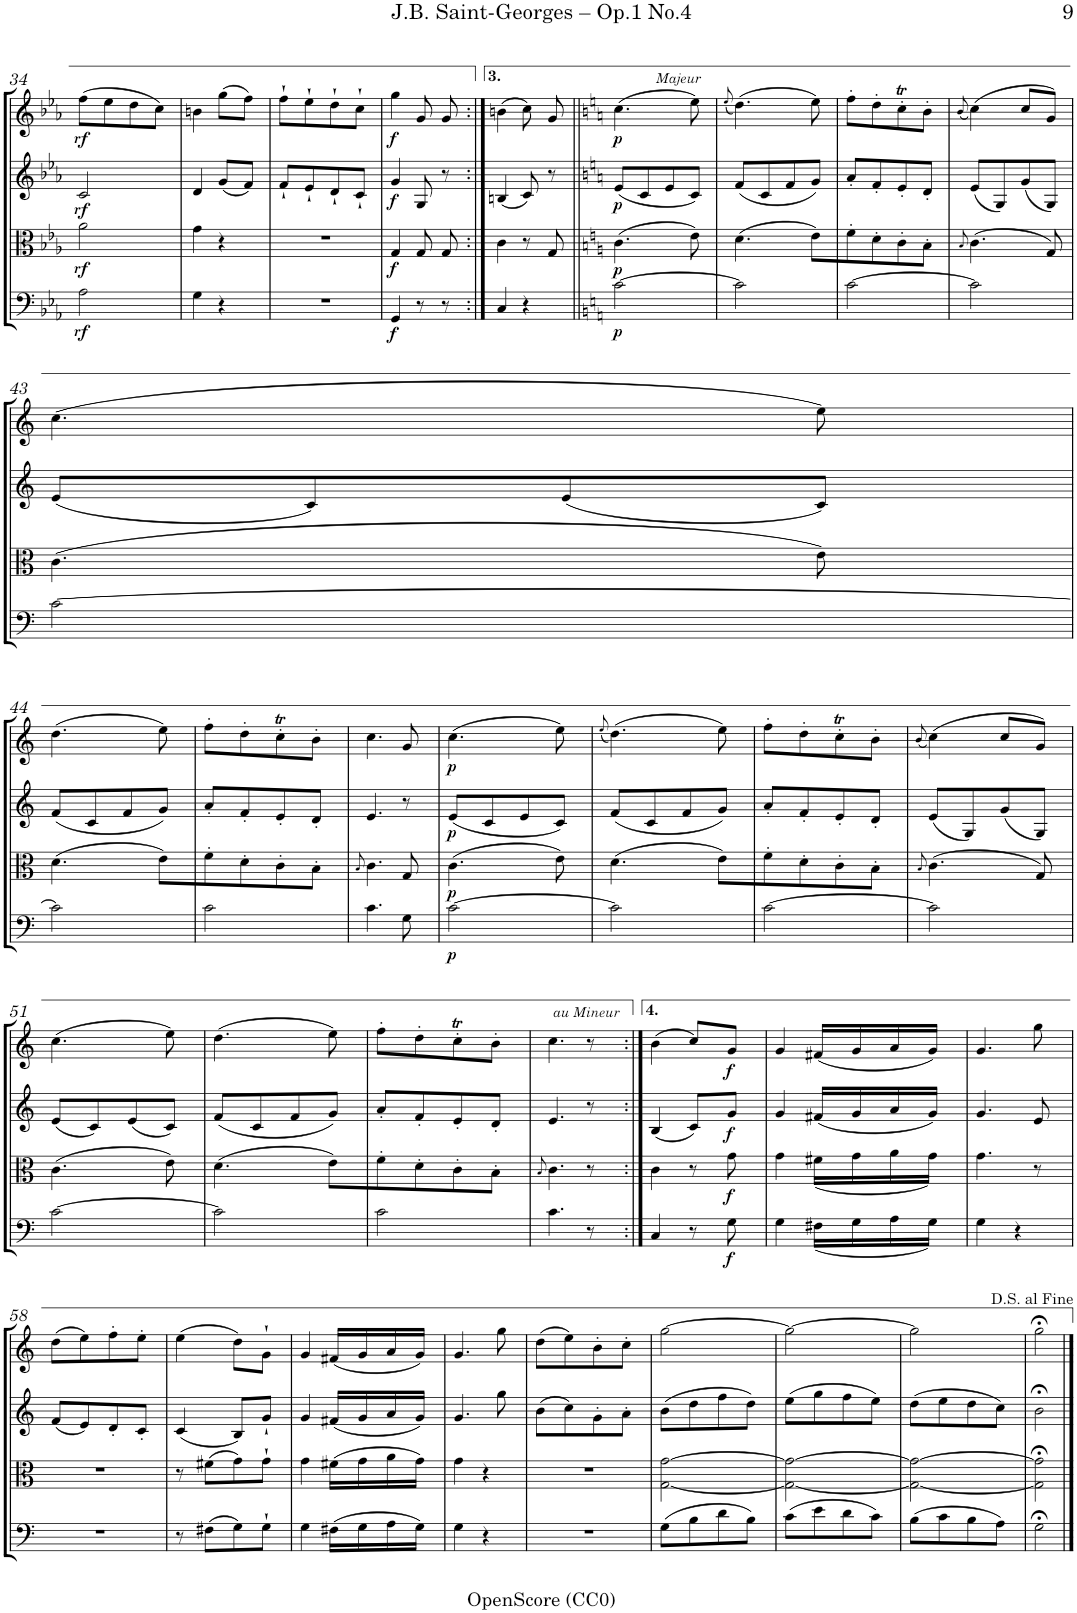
**kern	**dynam	**kern	**dynam	**kern	**dynam	**kern	**dynam
*part4	*part4	*part3	*part3	*part2	*part2	*part1	*part1
*staff4	*staff4	*staff3	*staff3	*staff2	*staff2	*staff1	*staff1
*I"Violoncello	*	*I"Viola	*	*I"Violin 2	*	*I"Violin 1	*
*I'Vc	*	*I'Vla	*	*I'Vln	*	*I'Vln	*
!!LO:PB:g=z
*clefF4	*	*clefC3	*	*clefG2	*	*clefG2	*
*k[b-e-a-]	*	*k[b-e-a-]	*	*k[b-e-a-]	*	*k[b-e-a-]	*
*M2/4	*	*M2/4	*	*M2/4	*	*M2/4	*
=34	=34	=34	=34	=34	=34	=34	=34
!	!LO:DY:b	!	!LO:DY:b	!	!LO:DY:b	!	!LO:DY:b
2A-\	rf	2a-\	rf	2c/	rf	(>8ff\L	rf
.	.	.	.	.	.	8ee-\	.
.	.	.	.	.	.	8dd\	.
.	.	.	.	.	.	8cc\J)	.
=35	=35	=35	=35	=35	=35	=35	=35
4G\	.	4g\	.	4d/	.	4bn\	.
4r	.	4r	.	(<8g/L	.	(>8gg\L	.
.	.	.	.	8f/J)	.	8ff\J)	.
=36	=36	=36	=36	=36	=36	=36	=36
2r	.	2r	.	8f`/L	.	8ff`\L	.
.	.	.	.	8e-`/	.	8ee-`\	.
.	.	.	.	8d`/	.	8dd`\	.
.	.	.	.	8c`/J	.	8cc`\J	.
=37	=37	=37	=37	=37	=37	=37	=37
!	!LO:DY:b	!	!LO:DY:b	!	!LO:DY:b	!	!LO:DY:b
4GG/	f	4G/	f	4g/	f	4gg\	f
8r	.	8G/	.	8G/	.	8g/	.
8r	.	8G/	.	8r	.	8g/	.
=38:|!	=38:|!	=38:|!	=38:|!	=38:|!	=38:|!	=38:|!	=38:|!
4C/	.	4c\	.	(4Bn/	.	(4bn\	.
4r	.	8r	.	8c/)	.	8cc\)	.
.	.	8G/	.	8r	.	8g/	.
=39||	=39||	=39||	=39||	=39||	=39||	=39||	=39||
*k[]	*	*k[]	*	*k[]	*	*k[]	*
!	!LO:DY:b	!	!LO:DY:b	!	!LO:DY:b	!	!LO:DY:b
[>2c\	p	(4.c\	p	(<8e/L	p	(4.cc\	p
.	.	.	.	8c/	.	.	.
.	.	.	.	8e/	.	.	.
!	!	!	!	!	!	!LO:TX:a:i:t=Majeur	!
.	.	8e\)	.	8c/J)	.	8ee\)	.
=40	=40	=40	=40	=40	=40	=40	=40
*k[]	*	*k[]	*	*k[]	*	*k[]	*
.	.	.	.	.	.	(8qee/	.
2c\]	.	(4.d\	.	(<8f/L	.	(4.dd\)	.
.	.	.	.	8c/	.	.	.
.	.	.	.	8f/	.	.	.
.	.	8e\L)	.	8g/J)	.	8ee\)	.
=41	=41	=41	=41	=41	=41	=41	=41
[>2c\	.	8f'\	.	8a'/L	.	8ff'\L	.
.	.	8d'\	.	8f'/	.	8dd'\	.
.	.	8c'\	.	8e'/	.	8ccT'\	.
.	.	8B'\J	.	8d'/J	.	8b'\J	.
=42	=42	=42	=42	=42	=42	=42	=42
.	.	8qB/	.	.	.	(8qb/	.
2c\]	.	(4.c\	.	(<8e/L	.	(4cc\)	.
.	.	.	.	8G/)	.	.	.
.	.	.	.	(<8g/	.	8cc/L	.
.	.	8G/)	.	8G/J)	.	8g/J)	.
!!LO:LB:g=z
=43	=43	=43	=43	=43	=43	=43	=43
[>2c\	.	(4.c\	.	(8e/L	.	(4.cc\	.
.	.	.	.	8c/)	.	.	.
.	.	.	.	(8e/	.	.	.
.	.	8e\)	.	8c/J)	.	8ee\)	.
!!LO:LB:g=z
=44	=44	=44	=44	=44	=44	=44	=44
2c\]	.	(4.d\	.	(8f/L	.	(4.dd\	.
.	.	.	.	8c/	.	.	.
.	.	.	.	8f/	.	.	.
.	.	8e\L)	.	8g/J)	.	8ee\)	.
=45	=45	=45	=45	=45	=45	=45	=45
2c\	.	8f'\	.	8a'/L	.	8ff'\L	.
.	.	8d'\	.	8f'/	.	8dd'\	.
.	.	8c'\	.	8e'/	.	8ccT'\	.
.	.	8B'\J	.	8d'/J	.	8b'\J	.
=46	=46	=46	=46	=46	=46	=46	=46
.	.	8qB/	.	.	.	.	.
4.c\	.	4.c\	.	4.e/	.	4.cc\	.
8G\	.	8G/	.	8r	.	8g/	.
=47	=47	=47	=47	=47	=47	=47	=47
!	!LO:DY:b	!	!LO:DY:b	!	!LO:DY:b	!	!LO:DY:b
[>2c\	p	(4.c\	p	(<8e/L	p	(4.cc\	p
.	.	.	.	8c/	.	.	.
.	.	.	.	8e/	.	.	.
.	.	8e\)	.	8c/J)	.	8ee\)	.
=48	=48	=48	=48	=48	=48	=48	=48
.	.	.	.	.	.	(8qee/	.
2c\]	.	(4.d\	.	(<8f/L	.	(4.dd\)	.
.	.	.	.	8c/	.	.	.
.	.	.	.	8f/	.	.	.
.	.	8e\L)	.	8g/J)	.	8ee\)	.
=49	=49	=49	=49	=49	=49	=49	=49
[>2c\	.	8f'\	.	8a'/L	.	8ff'\L	.
.	.	8d'\	.	8f'/	.	8dd'\	.
.	.	8c'\	.	8e'/	.	8ccT'\	.
.	.	8B'\J	.	8d'/J	.	8b'\J	.
=50	=50	=50	=50	=50	=50	=50	=50
.	.	8qB/	.	.	.	(8qb/	.
2c\]	.	(4.c\	.	(<8e/L	.	(4cc\)	.
.	.	.	.	8G/)	.	.	.
.	.	.	.	(<8g/	.	8cc/L	.
.	.	8G/)	.	8G/J)	.	8g/J)	.
!!LO:LB:g=z
=51	=51	=51	=51	=51	=51	=51	=51
[>2c\	.	(4.c\	.	(8e/L	.	(4.cc\	.
.	.	.	.	8c/)	.	.	.
.	.	.	.	(8e/	.	.	.
.	.	8e\)	.	8c/J)	.	8ee\)	.
=52	=52	=52	=52	=52	=52	=52	=52
2c\]	.	(4.d\	.	(8f/L	.	(4.dd\	.
.	.	.	.	8c/	.	.	.
.	.	.	.	8f/	.	.	.
.	.	8e\L)	.	8g/J)	.	8ee\)	.
=53	=53	=53	=53	=53	=53	=53	=53
2c\	.	8f'\	.	8a'/L	.	8ff'\L	.
.	.	8d'\	.	8f'/	.	8dd'\	.
.	.	8c'\	.	8e'/	.	8ccT'\	.
.	.	8B'\J	.	8d'/J	.	8b'\J	.
=54	=54	=54	=54	=54	=54	=54	=54
.	.	8qB/	.	.	.	.	.
4.c\	.	4.c\	.	4.e/	.	4.cc\	.
!	!	!	!	!	!	!LO:TX:a:i:t=au Mineur	!
8r	.	8r	.	8r	.	8r	.
=55:|!	=55:|!	=55:|!	=55:|!	=55:|!	=55:|!	=55:|!	=55:|!
4C/	.	4c\	.	(4B/	.	(4b\	.
8r	.	8r	.	8c/L)	.	8cc/L)	.
!	!LO:DY:b	!	!LO:DY:b	!	!LO:DY:b	!	!LO:DY:b
8G\	f	8g\	f	8g/J	f	8g/J	f
=56	=56	=56	=56	=56	=56	=56	=56
4G\	.	4g\	.	4g/	.	4g/	.
(<16F#X\LL	.	(<16f#X\LL	.	(<16f#X/LL	.	(<16f#X/LL	.
16G\	.	16g\	.	16g/	.	16g/	.
16A\	.	16a\	.	16a/	.	16a/	.
16G\JJ)	.	16g\JJ)	.	16g/JJ)	.	16g/JJ)	.
=57	=57	=57	=57	=57	=57	=57	=57
4G\	.	4.g\	.	4.g/	.	4.g/	.
4r	.	.	.	.	.	.	.
.	.	8r	.	8e/	.	8gg\	.
!!LO:LB:g=z
=58	=58	=58	=58	=58	=58	=58	=58
2r	.	2r	.	(8f/L	.	(8dd\L	.
.	.	.	.	8e/)	.	8ee\)	.
.	.	.	.	8d'/	.	8ff'\	.
.	.	.	.	8c'/J	.	8ee'\J	.
=59	=59	=59	=59	=59	=59	=59	=59
8r	.	8r	.	(4c/	.	(4ee\	.
(8F#X\L	.	(8f#X\L	.	.	.	.	.
8G\)	.	8g\)	.	8B/L)	.	8dd\L)	.
8G`\J	.	8g`\J	.	8g`/J	.	8g`\J	.
=60	=60	=60	=60	=60	=60	=60	=60
4G\	.	4g\	.	4g/	.	4g/	.
(16F#X\LL	.	(16f#X\LL	.	(<16f#X/LL	.	(16f#X/LL	.
16G\	.	16g\	.	16g/	.	16g/	.
16A\	.	16a\	.	16a/	.	16a/	.
16G\JJ)	.	16g\JJ)	.	16g/JJ)	.	16g/JJ)	.
=61	=61	=61	=61	=61	=61	=61	=61
4G\	.	4g\	.	4.g/	.	4.g/	.
4r	.	4r	.	.	.	.	.
.	.	.	.	8gg\	.	8gg\	.
=62	=62	=62	=62	=62	=62	=62	=62
2r	.	2r	.	(8b\L	.	(8dd\L	.
.	.	.	.	8cc\)	.	8ee\)	.
.	.	.	.	8g'\	.	8b'\	.
.	.	.	.	8a'\J	.	8cc'\J	.
=63	=63	=63	=63	=63	=63	=63	=63
(8G\L	.	[<2G\ [>2g\	.	(>8b\L	.	[>2gg\	.
8B\	.	.	.	8dd\	.	.	.
8d\	.	.	.	8ff\	.	.	.
8B\J)	.	.	.	8dd\J)	.	.	.
=64	=64	=64	=64	=64	=64	=64	=64
(8c\L	.	2G\_ 2g\_	.	(>8ee\L	.	2gg\_	.
8e\	.	.	.	8gg\	.	.	.
8d\	.	.	.	8ff\	.	.	.
8c\J)	.	.	.	8ee\J)	.	.	.
=65	=65	=65	=65	=65	=65	=65	=65
(8B\L	.	2G\_ 2g\_	.	(>8dd\L	.	2gg\]	.
8c\	.	.	.	8ee\	.	.	.
8B\	.	.	.	8dd\	.	.	.
8A\J)	.	.	.	8cc\J)	.	.	.
=66	=66	=66	=66	=66	=66	=66	=66
2G;<\	.	2G\];< 2g\];<	.	2b;<\	.	2gg;<\	.
==	==	==	==	==	==	==	==
*-	*-	*-	*-	*-	*-	*-	*-
